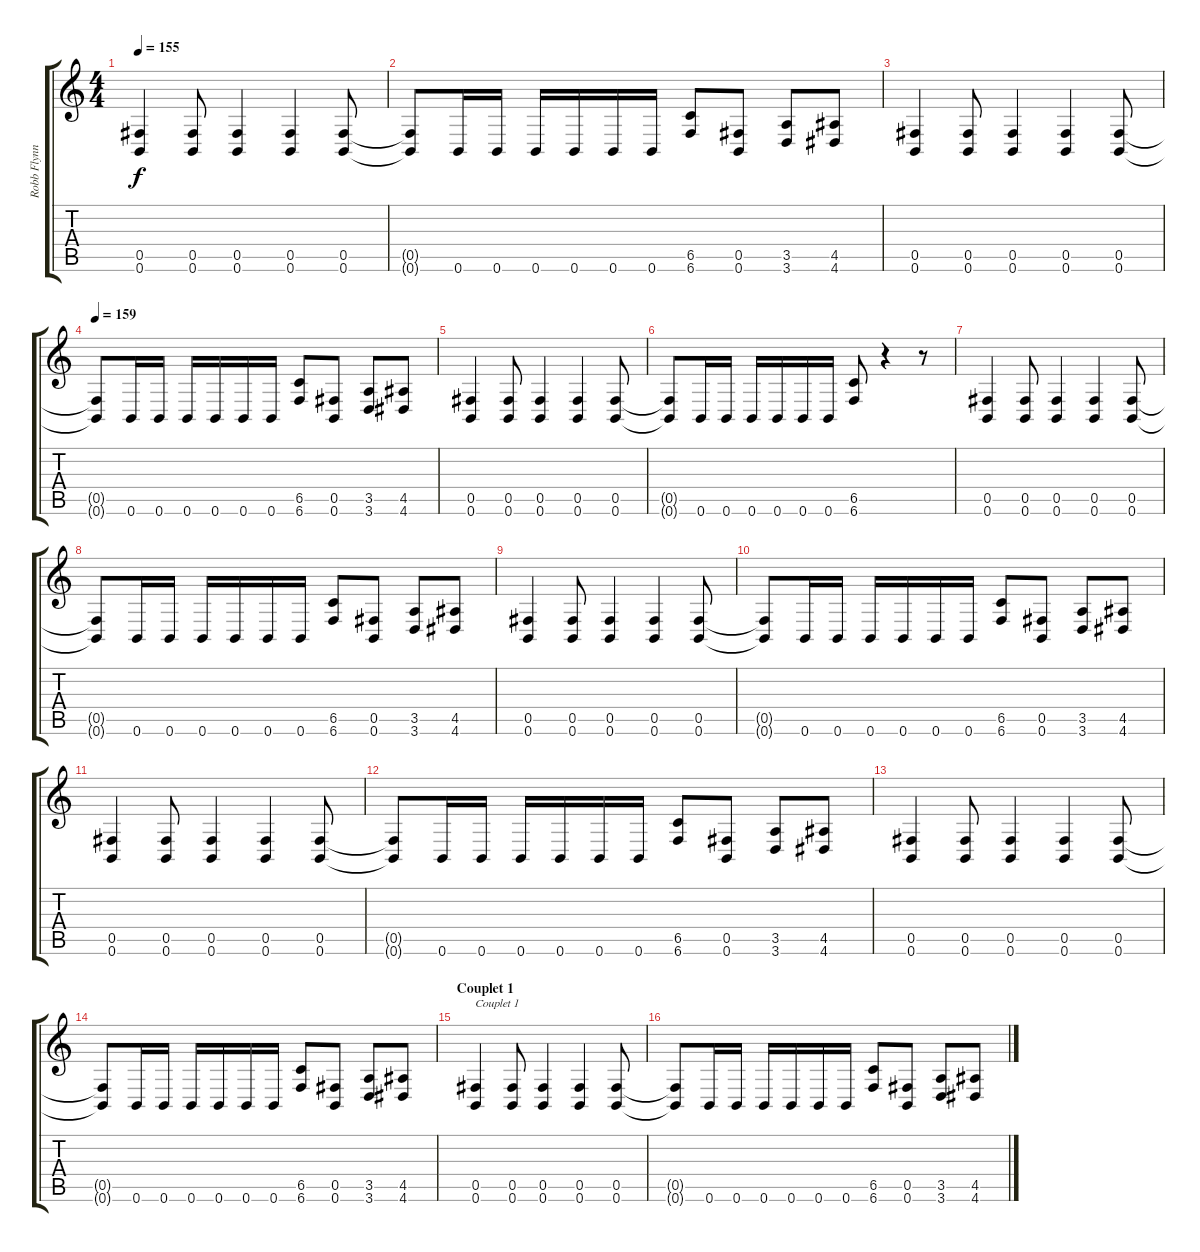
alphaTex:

\track ("Robb Flynn" "Robb Flynn") {instrument overdrivenguitar}
\staff {score tabs}
\tuning (Db4 A3 E3 B2 Gb2 B1) {hide}
\ts (4 4)
\tempo 155
\clef g2
\ks c
(0.5 0.6).4{dy f} (0.5 0.6).8 (0.5 0.6).4 (0.5 0.6).4 (0.5 0.6).8 |
(0.5{t} 0.6{t}).8 0.6.16 0.6.16 0.6.16 0.6.16 0.6.16 0.6.16 (6.5 6.6).8 (0.5 0.6).8 (3.5 3.6).8 (4.5 4.6).8 |
(0.5 0.6).4 (0.5 0.6).8 (0.5 0.6).4 (0.5 0.6).4 (0.5 0.6).8 |
\tempo 159
(0.5{t} 0.6{t}).8 0.6.16 0.6.16 0.6.16 0.6.16 0.6.16 0.6.16 (6.5 6.6).8 (0.5 0.6).8 (3.5 3.6).8 (4.5 4.6).8 |
(0.5 0.6).4 (0.5 0.6).8 (0.5 0.6).4 (0.5 0.6).4 (0.5 0.6).8 |
(0.5{t} 0.6{t}).8 0.6.16 0.6.16 0.6.16 0.6.16 0.6.16 0.6.16 (6.5 6.6).8 r.4 r.8 |
(0.5 0.6).4 (0.5 0.6).8 (0.5 0.6).4 (0.5 0.6).4 (0.5 0.6).8 |
(0.5{t} 0.6{t}).8 0.6.16 0.6.16 0.6.16 0.6.16 0.6.16 0.6.16 (6.5 6.6).8 (0.5 0.6).8 (3.5 3.6).8 (4.5 4.6).8 |
(0.5 0.6).4 (0.5 0.6).8 (0.5 0.6).4 (0.5 0.6).4 (0.5 0.6).8 |
(0.5{t} 0.6{t}).8 0.6.16 0.6.16 0.6.16 0.6.16 0.6.16 0.6.16 (6.5 6.6).8 (0.5 0.6).8 (3.5 3.6).8 (4.5 4.6).8 |
(0.5 0.6).4 (0.5 0.6).8 (0.5 0.6).4 (0.5 0.6).4 (0.5 0.6).8 |
(0.5{t} 0.6{t}).8 0.6.16 0.6.16 0.6.16 0.6.16 0.6.16 0.6.16 (6.5 6.6).8 (0.5 0.6).8 (3.5 3.6).8 (4.5 4.6).8 |
(0.5 0.6).4 (0.5 0.6).8 (0.5 0.6).4 (0.5 0.6).4 (0.5 0.6).8 |
(0.5{t} 0.6{t}).8 0.6.16 0.6.16 0.6.16 0.6.16 0.6.16 0.6.16 (6.5 6.6).8 (0.5 0.6).8 (3.5 3.6).8 (4.5 4.6).8 |
\section ("" "Couplet 1")
(0.5 0.6).4{txt "Couplet 1"} (0.5 0.6).8 (0.5 0.6).4 (0.5 0.6).4 (0.5 0.6).8 |
(0.5{t} 0.6{t}).8 0.6.16 0.6.16 0.6.16 0.6.16 0.6.16 0.6.16 (6.5 6.6).8 (0.5 0.6).8 (3.5 3.6).8 (4.5 4.6).8
